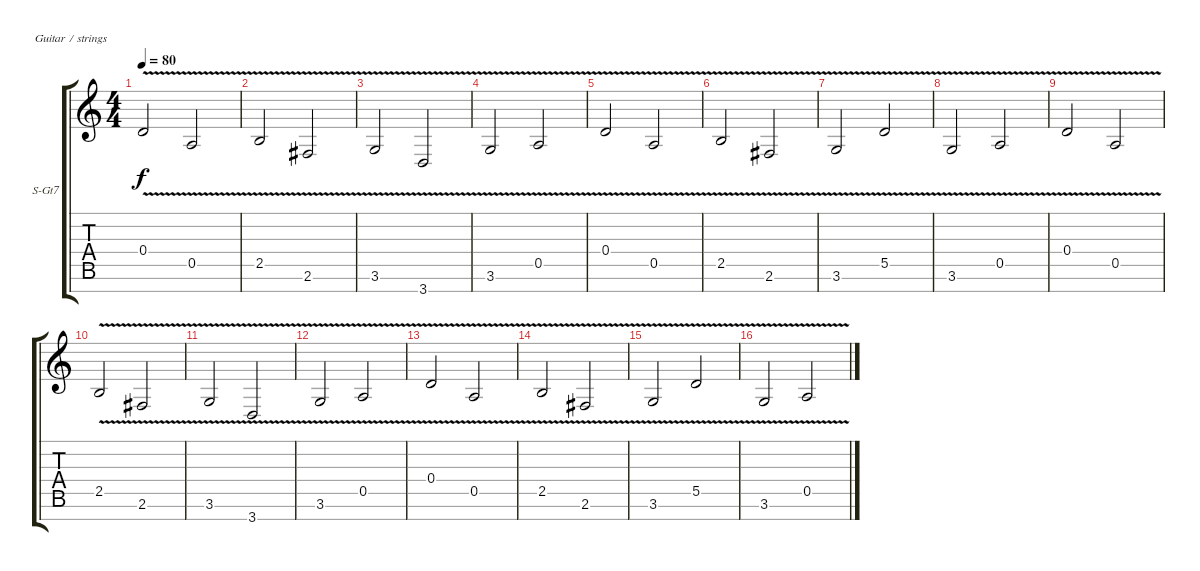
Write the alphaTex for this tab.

\bracketExtendMode groupsimilarinstruments
\firstSystemTrackNameOrientation horizontal
\otherSystemsTrackNameOrientation horizontal
\track ("Cello" "S-Gt7") {instrument cello}
\staff {score tabs}
\tuning (E4 B3 G3 D3 A2 E2 B1)
\displaytranspose 12
\ts (4 4)
\beaming (8 2 2 2 2)
\tempo 80
\clef g2
\ks c
0.4{v}.2{dy f instrument cello} 0.5{v}.2 |
2.5{v}.2 2.6{v}.2 |
3.6{v}.2 3.7{v}.2 |
3.6{v}.2 0.5{v}.2 |
0.4{v}.2 0.5{v}.2 |
2.5{v}.2 2.6{v}.2 |
3.6{v}.2 5.5{v}.2 |
3.6{v}.2 0.5{v}.2 |
0.4{v}.2 0.5{v}.2 |
2.5{v}.2 2.6{v}.2 |
3.6{v}.2 3.7{v}.2 |
3.6{v}.2 0.5{v}.2 |
0.4{v}.2 0.5{v}.2 |
2.5{v}.2 2.6{v}.2 |
3.6{v}.2 5.5{v}.2 |
3.6{v}.2 0.5{v}.2
